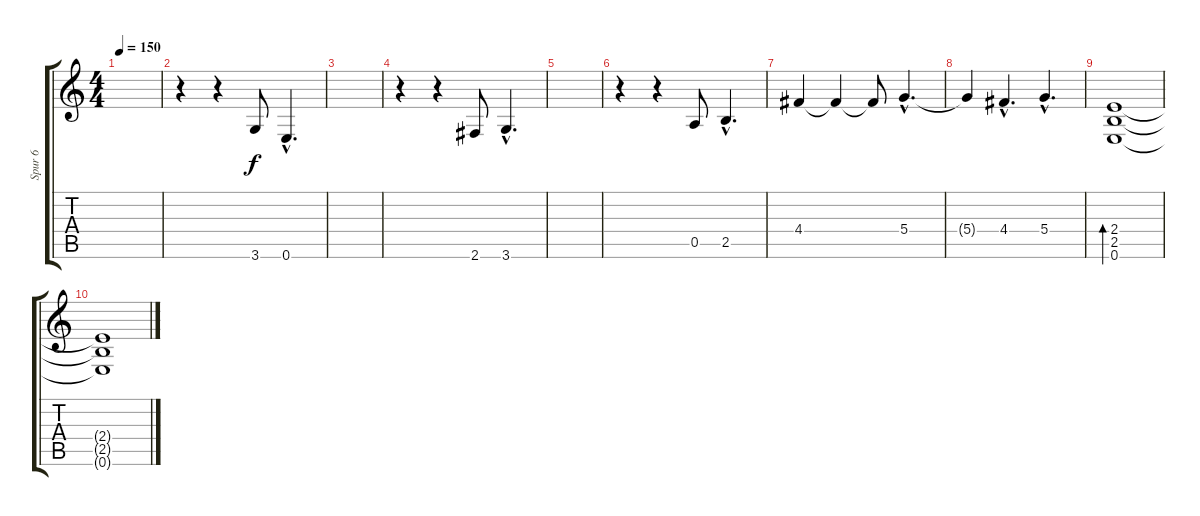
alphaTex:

\track ("Spur 6" "Spur 6") {instrument acousticguitarnylon}
\staff {score tabs}
\tuning (E4 B3 G3 D3 A2 E2) {hide}
\ts (4 4)
\tempo 150
\clef g2
\ks c
|
r.4 r.4 3.6.8 0.6{hac}.4{d} |
|
r.4 r.4 2.6.8 3.6{hac}.4{d} |
|
r.4 r.4 0.5.8 2.5{hac}.4{d} |
4.4.4 4.4{t}.4 4.4{t}.8 5.4{hac}.4{d} |
5.4{t}.4 4.4{hac}.4{d} 5.4{hac}.4{d} |
(2.4 2.5 0.6).1{bd 480} |
(2.4{t} 2.5{t} 0.6{t}).1
